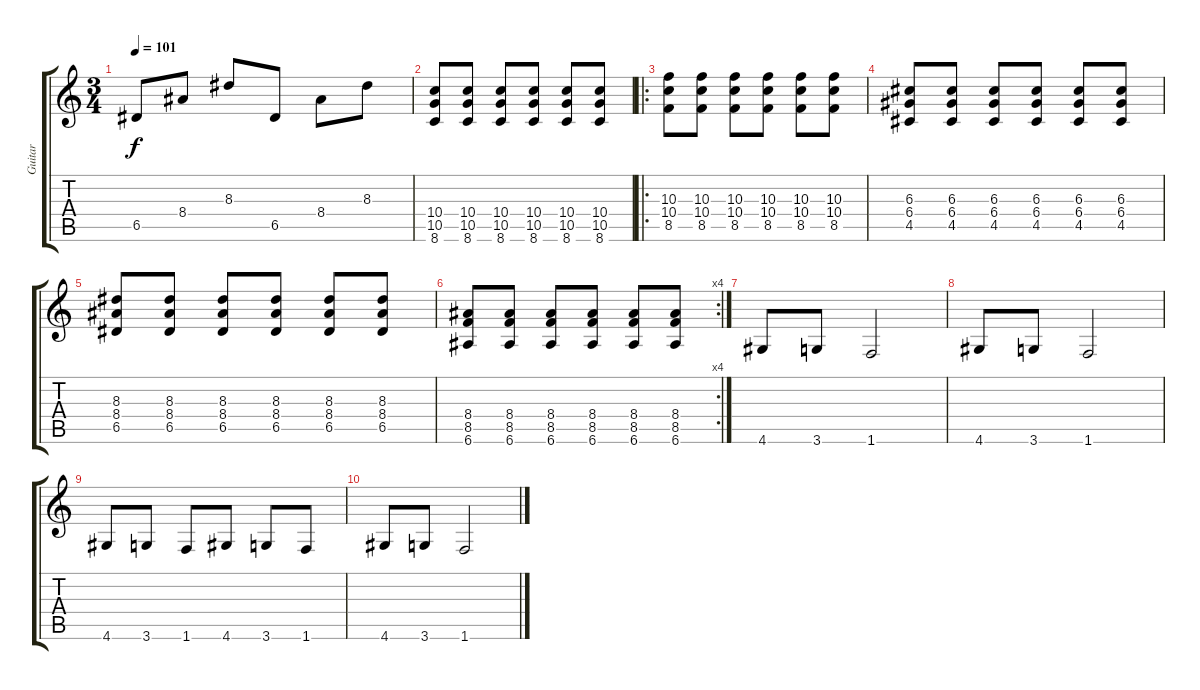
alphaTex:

\track ("Guitar" "Guitar") {instrument distortionguitar}
\staff {score tabs}
\tuning (E4 B3 G3 D3 A2 E2) {hide}
\ts (3 4)
\tempo 101
\clef g2
\ks c
6.5.8{dy f} 8.4.8 8.3.8 6.5.8 8.4.8 8.3.8 |
(10.4 10.5 8.6).8 (10.4 10.5 8.6).8 (10.4 10.5 8.6).8 (10.4 10.5 8.6).8 (10.4 10.5 8.6).8 (10.4 10.5 8.6).8 |
\ro
(10.3 10.4 8.5).8 (10.3 10.4 8.5).8 (10.3 10.4 8.5).8 (10.3 10.4 8.5).8 (10.3 10.4 8.5).8 (10.3 10.4 8.5).8 |
(6.3 6.4 4.5).8 (6.3 6.4 4.5).8 (6.3 6.4 4.5).8 (6.3 6.4 4.5).8 (6.3 6.4 4.5).8 (6.3 6.4 4.5).8 |
(8.3 8.4 6.5).8 (8.3 8.4 6.5).8 (8.3 8.4 6.5).8 (8.3 8.4 6.5).8 (8.3 8.4 6.5).8 (8.3 8.4 6.5).8 |
\rc 4
(8.4 8.5 6.6).8 (8.4 8.5 6.6).8 (8.4 8.5 6.6).8 (8.4 8.5 6.6).8 (8.4 8.5 6.6).8 (8.4 8.5 6.6).8 |
4.6.8 3.6.8 1.6.2 |
4.6.8 3.6.8 1.6.2 |
4.6.8 3.6.8 1.6.8 4.6.8 3.6.8 1.6.8 |
4.6.8 3.6.8 1.6.2
